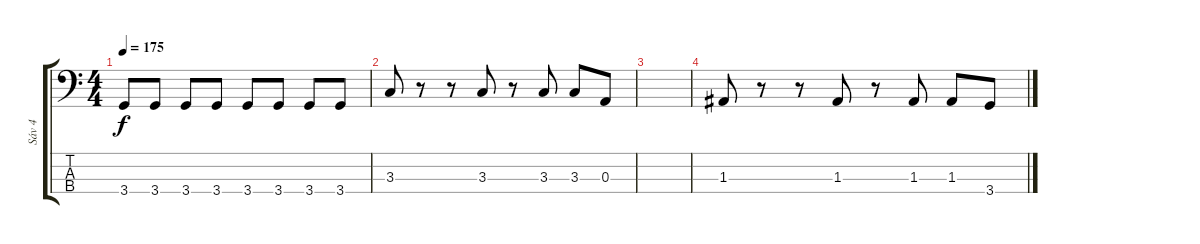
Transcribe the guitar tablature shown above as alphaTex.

\track ("Sáv 4" "Sáv 4") {instrument electricbassfinger}
\staff {score tabs}
\tuning (G2 D2 A1 E1) {hide}
\ts (4 4)
\tempo 175
\clef f4
\ks c
3.4.8{dy f} 3.4.8 3.4.8 3.4.8 3.4.8 3.4.8 3.4.8 3.4.8 |
3.3.8 r.8 r.8 3.3.8 r.8 3.3.8 3.3.8 0.3.8 |
|
1.3.8 r.8 r.8 1.3.8 r.8 1.3.8 1.3.8 3.4.8
